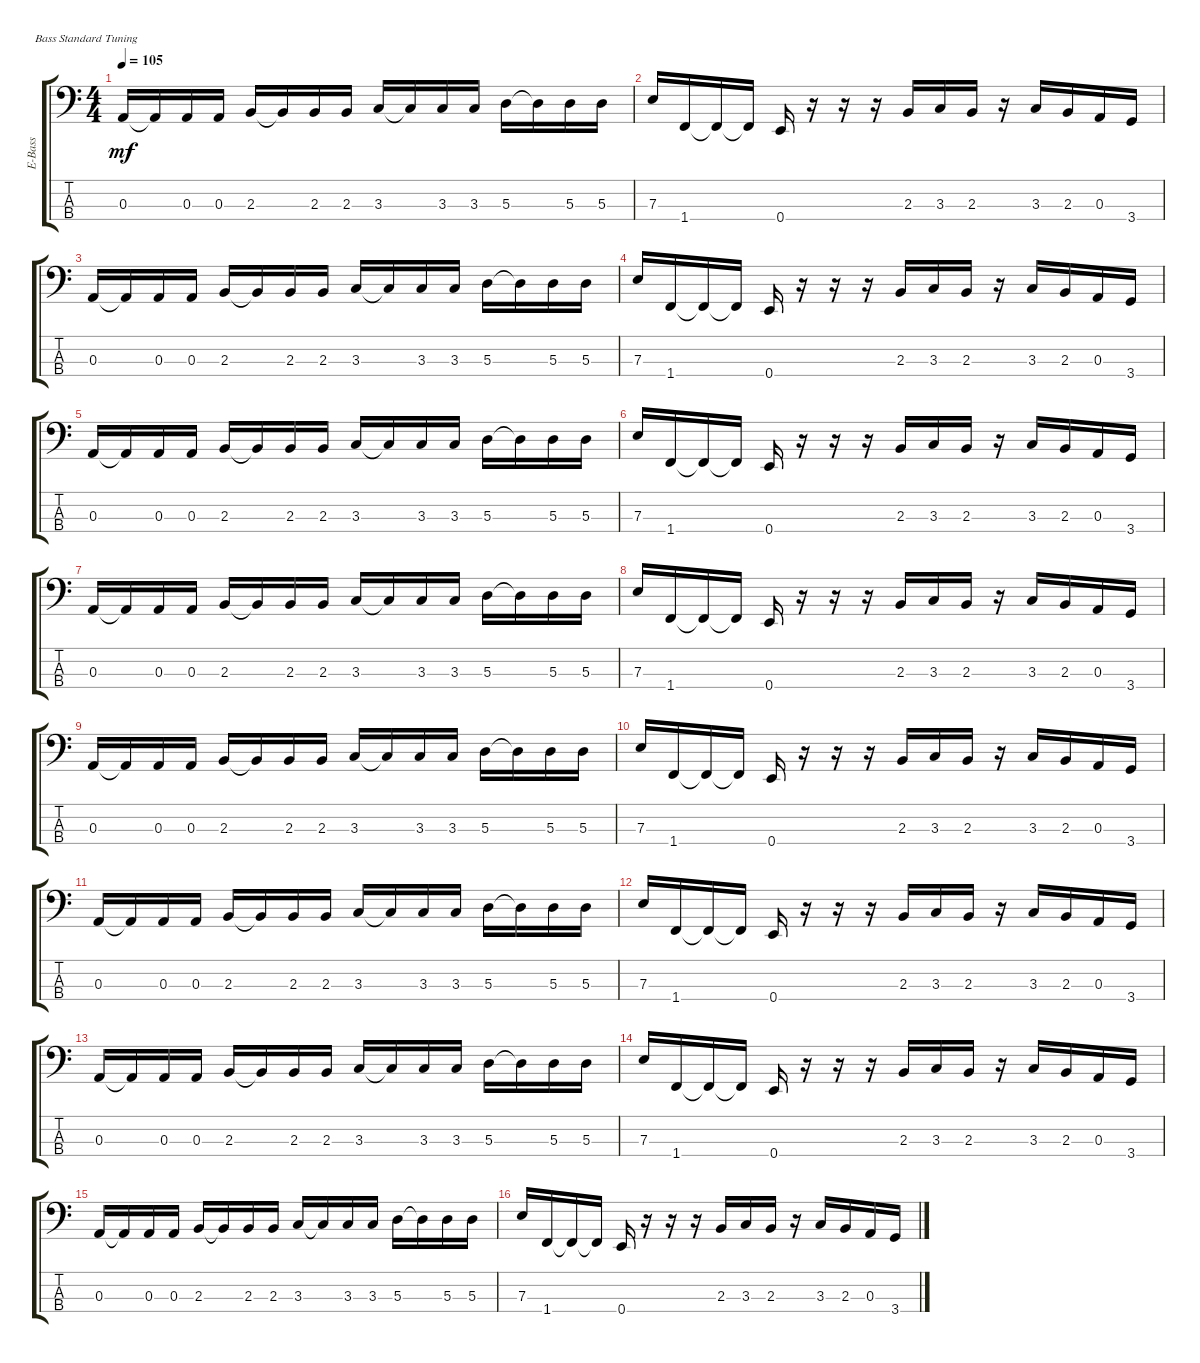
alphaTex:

\defaultSystemsLayout 4
\bracketExtendMode groupsimilarinstruments
\otherSystemsTrackNameOrientation horizontal
\track ("Anthony Jackson" "E-Bass") {instrument electricbassfinger}
\staff {score tabs}
\tuning (G2 D2 A1 E1)
\ts (4 4)
\tempo 105
\clef f4
\ks c
0.3.16{dy mf} 0.3{t}.16 0.3.16 0.3.16 2.3.16 2.3{t}.16 2.3.16 2.3.16 3.3.16 3.3{t}.16 3.3.16 3.3.16 5.3.16 5.3{t}.16 5.3.16 5.3.16 |
7.3.16 1.4.16 1.4{t}.16 1.4{t}.16 0.4.16 r.16 r.16 r.16 2.3.16 3.3.16 2.3.16 r.16 3.3.16 2.3.16 0.3.16 3.4.16 |
0.3.16 0.3{t}.16 0.3.16 0.3.16 2.3.16 2.3{t}.16 2.3.16 2.3.16 3.3.16 3.3{t}.16 3.3.16 3.3.16 5.3.16 5.3{t}.16 5.3.16 5.3.16 |
7.3.16 1.4.16 1.4{t}.16 1.4{t}.16 0.4.16 r.16 r.16 r.16 2.3.16 3.3.16 2.3.16 r.16 3.3.16 2.3.16 0.3.16 3.4.16 |
0.3.16 0.3{t}.16 0.3.16 0.3.16 2.3.16 2.3{t}.16 2.3.16 2.3.16 3.3.16 3.3{t}.16 3.3.16 3.3.16 5.3.16 5.3{t}.16 5.3.16 5.3.16 |
7.3.16 1.4.16 1.4{t}.16 1.4{t}.16 0.4.16 r.16 r.16 r.16 2.3.16 3.3.16 2.3.16 r.16 3.3.16 2.3.16 0.3.16 3.4.16 |
0.3.16 0.3{t}.16 0.3.16 0.3.16 2.3.16 2.3{t}.16 2.3.16 2.3.16 3.3.16 3.3{t}.16 3.3.16 3.3.16 5.3.16 5.3{t}.16 5.3.16 5.3.16 |
7.3.16 1.4.16 1.4{t}.16 1.4{t}.16 0.4.16 r.16 r.16 r.16 2.3.16 3.3.16 2.3.16 r.16 3.3.16 2.3.16 0.3.16 3.4.16 |
0.3.16 0.3{t}.16 0.3.16 0.3.16 2.3.16 2.3{t}.16 2.3.16 2.3.16 3.3.16 3.3{t}.16 3.3.16 3.3.16 5.3.16 5.3{t}.16 5.3.16 5.3.16 |
7.3.16 1.4.16 1.4{t}.16 1.4{t}.16 0.4.16 r.16 r.16 r.16 2.3.16 3.3.16 2.3.16 r.16 3.3.16 2.3.16 0.3.16 3.4.16 |
0.3.16 0.3{t}.16 0.3.16 0.3.16 2.3.16 2.3{t}.16 2.3.16 2.3.16 3.3.16 3.3{t}.16 3.3.16 3.3.16 5.3.16 5.3{t}.16 5.3.16 5.3.16 |
7.3.16 1.4.16 1.4{t}.16 1.4{t}.16 0.4.16 r.16 r.16 r.16 2.3.16 3.3.16 2.3.16 r.16 3.3.16 2.3.16 0.3.16 3.4.16 |
0.3.16 0.3{t}.16 0.3.16 0.3.16 2.3.16 2.3{t}.16 2.3.16 2.3.16 3.3.16 3.3{t}.16 3.3.16 3.3.16 5.3.16 5.3{t}.16 5.3.16 5.3.16 |
7.3.16 1.4.16 1.4{t}.16 1.4{t}.16 0.4.16 r.16 r.16 r.16 2.3.16 3.3.16 2.3.16 r.16 3.3.16 2.3.16 0.3.16 3.4.16 |
0.3.16 0.3{t}.16 0.3.16 0.3.16 2.3.16 2.3{t}.16 2.3.16 2.3.16 3.3.16 3.3{t}.16 3.3.16 3.3.16 5.3.16 5.3{t}.16 5.3.16 5.3.16 |
7.3.16 1.4.16 1.4{t}.16 1.4{t}.16 0.4.16 r.16 r.16 r.16 2.3.16 3.3.16 2.3.16 r.16 3.3.16 2.3.16 0.3.16 3.4.16
